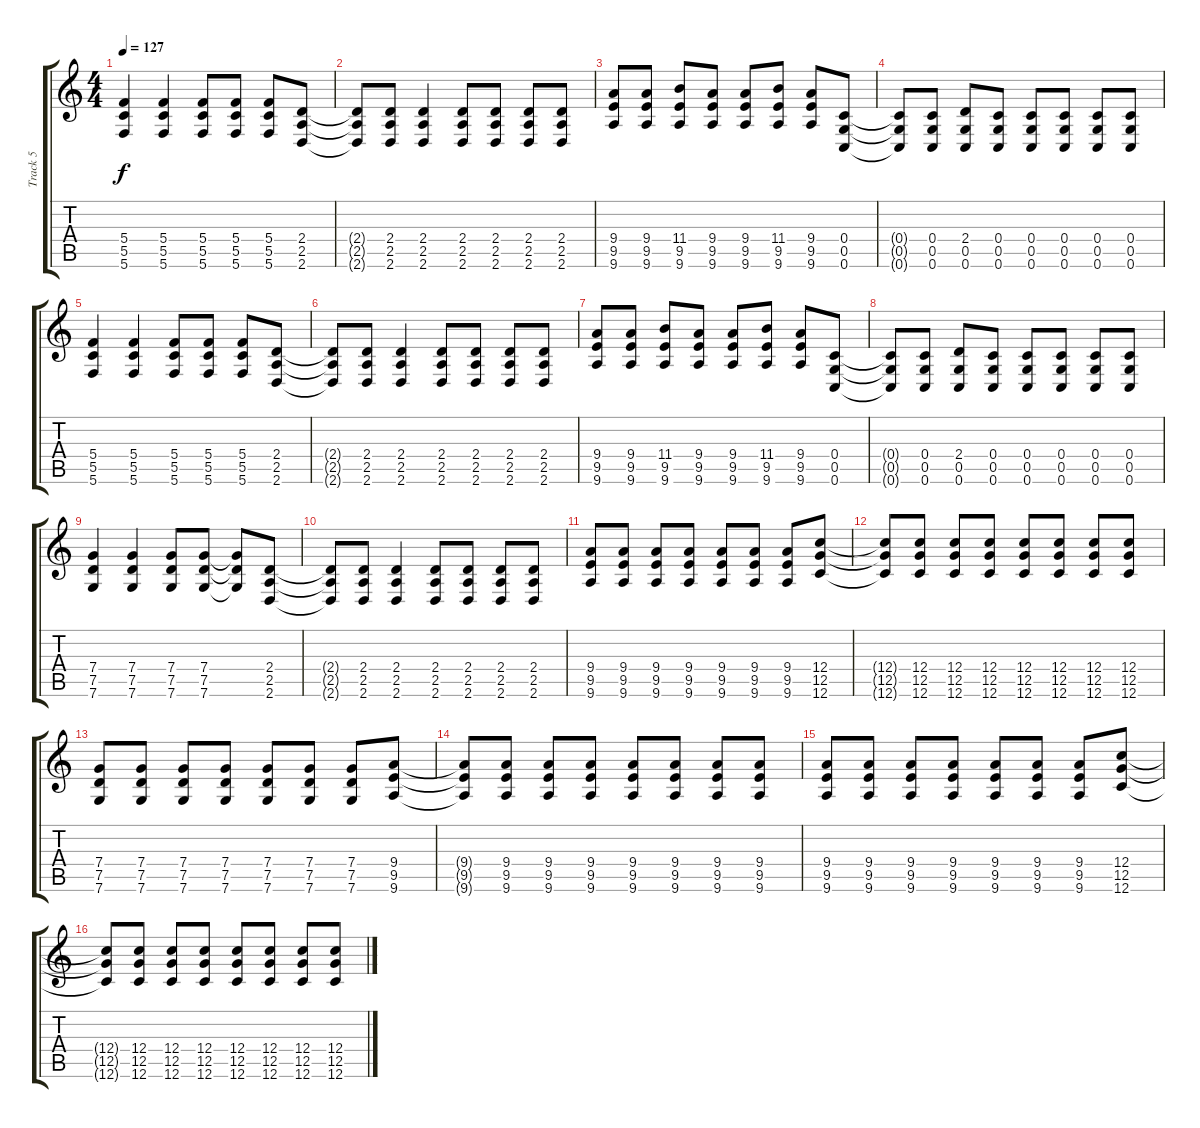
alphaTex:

\track ("Track 5" "Track 5") {instrument distortionguitar}
\staff {score tabs}
\tuning (D4 A3 F3 C3 G2 C2) {hide}
\ts (4 4)
\tempo 127
\clef g2
\ks c
(5.4 5.5 5.6).4{dy f} (5.4 5.5 5.6).4 (5.4 5.5 5.6).8 (5.4 5.5 5.6).8 (5.4 5.5 5.6).8 (2.4 2.5 2.6).8 |
(2.4{t} 2.5{t} 2.6{t}).8 (2.4 2.5 2.6).8 (2.4 2.5 2.6).4 (2.4 2.5 2.6).8 (2.4 2.5 2.6).8 (2.4 2.5 2.6).8 (2.4 2.5 2.6).8 |
(9.4 9.5 9.6).8 (9.4 9.5 9.6).8 (11.4 9.5 9.6).8 (9.4 9.5 9.6).8 (9.4 9.5 9.6).8 (11.4 9.5 9.6).8 (9.4 9.5 9.6).8 (0.4 0.5 0.6).8 |
(0.4{t} 0.5{t} 0.6{t}).8 (0.4 0.5 0.6).8 (2.4 0.5 0.6).8 (0.4 0.5 0.6).8 (0.4 0.5 0.6).8 (0.4 0.5 0.6).8 (0.4 0.5 0.6).8 (0.4 0.5 0.6).8 |
(5.4 5.5 5.6).4 (5.4 5.5 5.6).4 (5.4 5.5 5.6).8 (5.4 5.5 5.6).8 (5.4 5.5 5.6).8 (2.4 2.5 2.6).8 |
(2.4{t} 2.5{t} 2.6{t}).8 (2.4 2.5 2.6).8 (2.4 2.5 2.6).4 (2.4 2.5 2.6).8 (2.4 2.5 2.6).8 (2.4 2.5 2.6).8 (2.4 2.5 2.6).8 |
(9.4 9.5 9.6).8 (9.4 9.5 9.6).8 (11.4 9.5 9.6).8 (9.4 9.5 9.6).8 (9.4 9.5 9.6).8 (11.4 9.5 9.6).8 (9.4 9.5 9.6).8 (0.4 0.5 0.6).8 |
(0.4{t} 0.5{t} 0.6{t}).8 (0.4 0.5 0.6).8 (2.4 0.5 0.6).8 (0.4 0.5 0.6).8 (0.4 0.5 0.6).8 (0.4 0.5 0.6).8 (0.4 0.5 0.6).8 (0.4 0.5 0.6).8 |
(7.4 7.5 7.6).4 (7.4 7.5 7.6).4 (7.4 7.5 7.6).8 (7.4 7.5 7.6).8 (7.4{t} 7.5{t} 7.6{t}).8 (2.4 2.5 2.6).8 |
(2.4{t} 2.5{t} 2.6{t}).8 (2.4 2.5 2.6).8 (2.4 2.5 2.6).4 (2.4 2.5 2.6).8 (2.4 2.5 2.6).8 (2.4 2.5 2.6).8 (2.4 2.5 2.6).8 |
(9.4 9.5 9.6).8 (9.4 9.5 9.6).8 (9.4 9.5 9.6).8 (9.4 9.5 9.6).8 (9.4 9.5 9.6).8 (9.4 9.5 9.6).8 (9.4 9.5 9.6).8 (12.4 12.5 12.6).8 |
(12.4{t} 12.5{t} 12.6{t}).8 (12.4 12.5 12.6).8 (12.4 12.5 12.6).8 (12.4 12.5 12.6).8 (12.4 12.5 12.6).8 (12.4 12.5 12.6).8 (12.4 12.5 12.6).8 (12.4 12.5 12.6).8 |
(7.4 7.5 7.6).8 (7.4 7.5 7.6).8 (7.4 7.5 7.6).8 (7.4 7.5 7.6).8 (7.4 7.5 7.6).8 (7.4 7.5 7.6).8 (7.4 7.5 7.6).8 (9.4 9.5 9.6).8 |
(9.4{t} 9.5{t} 9.6{t}).8 (9.4 9.5 9.6).8 (9.4 9.5 9.6).8 (9.4 9.5 9.6).8 (9.4 9.5 9.6).8 (9.4 9.5 9.6).8 (9.4 9.5 9.6).8 (9.4 9.5 9.6).8 |
(9.4 9.5 9.6).8 (9.4 9.5 9.6).8 (9.4 9.5 9.6).8 (9.4 9.5 9.6).8 (9.4 9.5 9.6).8 (9.4 9.5 9.6).8 (9.4 9.5 9.6).8 (12.4 12.5 12.6).8 |
(12.4{t} 12.5{t} 12.6{t}).8 (12.4 12.5 12.6).8 (12.4 12.5 12.6).8 (12.4 12.5 12.6).8 (12.4 12.5 12.6).8 (12.4 12.5 12.6).8 (12.4 12.5 12.6).8 (12.4 12.5 12.6).8
